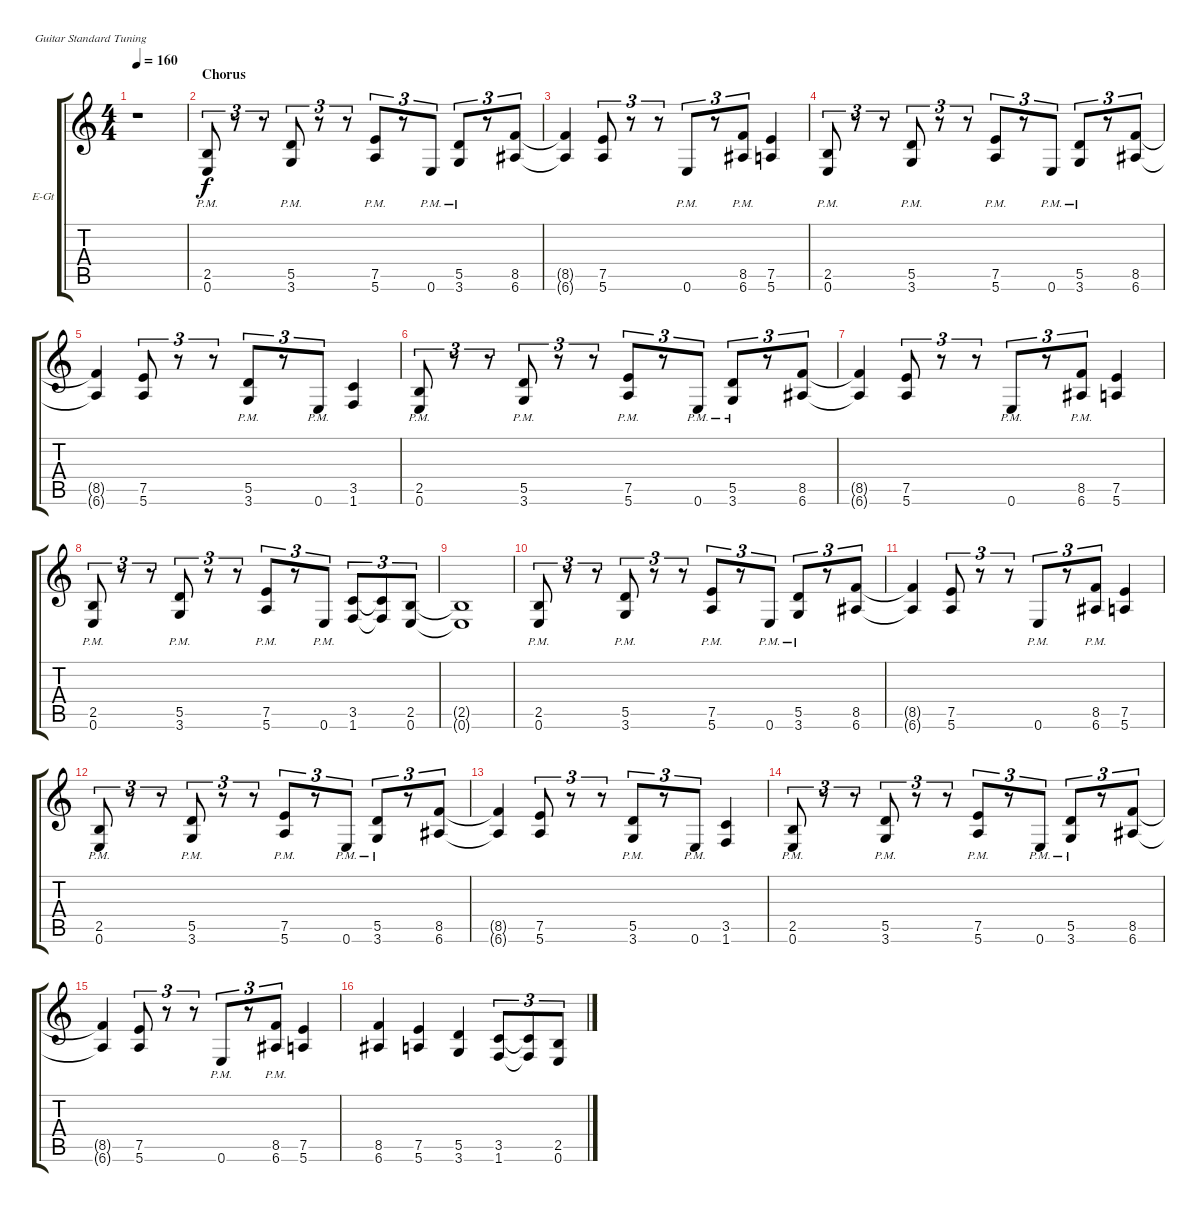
\bracketExtendMode groupsimilarinstruments
\firstSystemTrackNameOrientation horizontal
\otherSystemsTrackNameOrientation horizontal
\track ("Lead 2" "E-Gt") {instrument distortionguitar}
\staff {score tabs}
\tuning (E4 B3 G3 D3 A2 E2)
\ts (4 4)
\tempo 160
\clef g2
\ks c
r.1{dy f} |
\section ("" "Chorus")
(2.5{pm} 0.6{pm}).8{tu (3 2)} r.8{tu (3 2)} r.8{tu (3 2)} (5.5{pm} 3.6{pm}).8{tu (3 2)} r.8{tu (3 2)} r.8{tu (3 2)} (7.5{pm} 5.6{pm}).8{tu (3 2)} r.8{tu (3 2)} 0.6{pm}.8{tu (3 2)} (5.5{pm} 3.6{pm}).8{tu (3 2)} r.8{tu (3 2)} (8.5 6.6).8{tu (3 2)} |
(8.5{t} 6.6{t}).4 (7.5 5.6).8{tu (3 2)} r.8{tu (3 2)} r.8{tu (3 2)} 0.6{pm}.8{tu (3 2)} r.8{tu (3 2)} (8.5{pm} 6.6{pm}).8{tu (3 2)} (7.5 5.6).4 |
(2.5{pm} 0.6{pm}).8{tu (3 2)} r.8{tu (3 2)} r.8{tu (3 2)} (5.5{pm} 3.6{pm}).8{tu (3 2)} r.8{tu (3 2)} r.8{tu (3 2)} (7.5{pm} 5.6{pm}).8{tu (3 2)} r.8{tu (3 2)} 0.6{pm}.8{tu (3 2)} (5.5{pm} 3.6{pm}).8{tu (3 2)} r.8{tu (3 2)} (8.5 6.6).8{tu (3 2)} |
(8.5{t} 6.6{t}).4 (7.5 5.6).8{tu (3 2)} r.8{tu (3 2)} r.8{tu (3 2)} (5.5{pm} 3.6{pm}).8{tu (3 2)} r.8{tu (3 2)} 0.6{pm}.8{tu (3 2)} (3.5 1.6).4 |
(2.5{pm} 0.6{pm}).8{tu (3 2)} r.8{tu (3 2)} r.8{tu (3 2)} (5.5{pm} 3.6{pm}).8{tu (3 2)} r.8{tu (3 2)} r.8{tu (3 2)} (7.5{pm} 5.6{pm}).8{tu (3 2)} r.8{tu (3 2)} 0.6{pm}.8{tu (3 2)} (5.5{pm} 3.6{pm}).8{tu (3 2)} r.8{tu (3 2)} (8.5 6.6).8{tu (3 2)} |
(8.5{t} 6.6{t}).4 (7.5 5.6).8{tu (3 2)} r.8{tu (3 2)} r.8{tu (3 2)} 0.6{pm}.8{tu (3 2)} r.8{tu (3 2)} (8.5{pm} 6.6{pm}).8{tu (3 2)} (7.5 5.6).4 |
(2.5{pm} 0.6{pm}).8{tu (3 2)} r.8{tu (3 2)} r.8{tu (3 2)} (5.5{pm} 3.6{pm}).8{tu (3 2)} r.8{tu (3 2)} r.8{tu (3 2)} (7.5{pm} 5.6{pm}).8{tu (3 2)} r.8{tu (3 2)} 0.6{pm}.8{tu (3 2)} (3.5 1.6).8{tu (3 2)} (3.5{t} 1.6{t}).8{tu (3 2)} (2.5 0.6).8{tu (3 2)} |
(2.5{t} 0.6{t}).1 |
(2.5{pm} 0.6{pm}).8{tu (3 2)} r.8{tu (3 2)} r.8{tu (3 2)} (5.5{pm} 3.6{pm}).8{tu (3 2)} r.8{tu (3 2)} r.8{tu (3 2)} (7.5{pm} 5.6{pm}).8{tu (3 2)} r.8{tu (3 2)} 0.6{pm}.8{tu (3 2)} (5.5{pm} 3.6{pm}).8{tu (3 2)} r.8{tu (3 2)} (8.5 6.6).8{tu (3 2)} |
(8.5{t} 6.6{t}).4 (7.5 5.6).8{tu (3 2)} r.8{tu (3 2)} r.8{tu (3 2)} 0.6{pm}.8{tu (3 2)} r.8{tu (3 2)} (8.5{pm} 6.6{pm}).8{tu (3 2)} (7.5 5.6).4 |
(2.5{pm} 0.6{pm}).8{tu (3 2)} r.8{tu (3 2)} r.8{tu (3 2)} (5.5{pm} 3.6{pm}).8{tu (3 2)} r.8{tu (3 2)} r.8{tu (3 2)} (7.5{pm} 5.6{pm}).8{tu (3 2)} r.8{tu (3 2)} 0.6{pm}.8{tu (3 2)} (5.5{pm} 3.6{pm}).8{tu (3 2)} r.8{tu (3 2)} (8.5 6.6).8{tu (3 2)} |
(8.5{t} 6.6{t}).4 (7.5 5.6).8{tu (3 2)} r.8{tu (3 2)} r.8{tu (3 2)} (5.5{pm} 3.6{pm}).8{tu (3 2)} r.8{tu (3 2)} 0.6{pm}.8{tu (3 2)} (3.5 1.6).4 |
(2.5{pm} 0.6{pm}).8{tu (3 2)} r.8{tu (3 2)} r.8{tu (3 2)} (5.5{pm} 3.6{pm}).8{tu (3 2)} r.8{tu (3 2)} r.8{tu (3 2)} (7.5{pm} 5.6{pm}).8{tu (3 2)} r.8{tu (3 2)} 0.6{pm}.8{tu (3 2)} (5.5{pm} 3.6{pm}).8{tu (3 2)} r.8{tu (3 2)} (8.5 6.6).8{tu (3 2)} |
(8.5{t} 6.6{t}).4 (7.5 5.6).8{tu (3 2)} r.8{tu (3 2)} r.8{tu (3 2)} 0.6{pm}.8{tu (3 2)} r.8{tu (3 2)} (8.5{pm} 6.6{pm}).8{tu (3 2)} (7.5 5.6).4 |
(8.5 6.6).4 (7.5 5.6).4 (5.5 3.6).4 (3.5 1.6).8{tu (3 2)} (3.5{t} 1.6{t}).8{tu (3 2)} (2.5 0.6).8{tu (3 2)}
